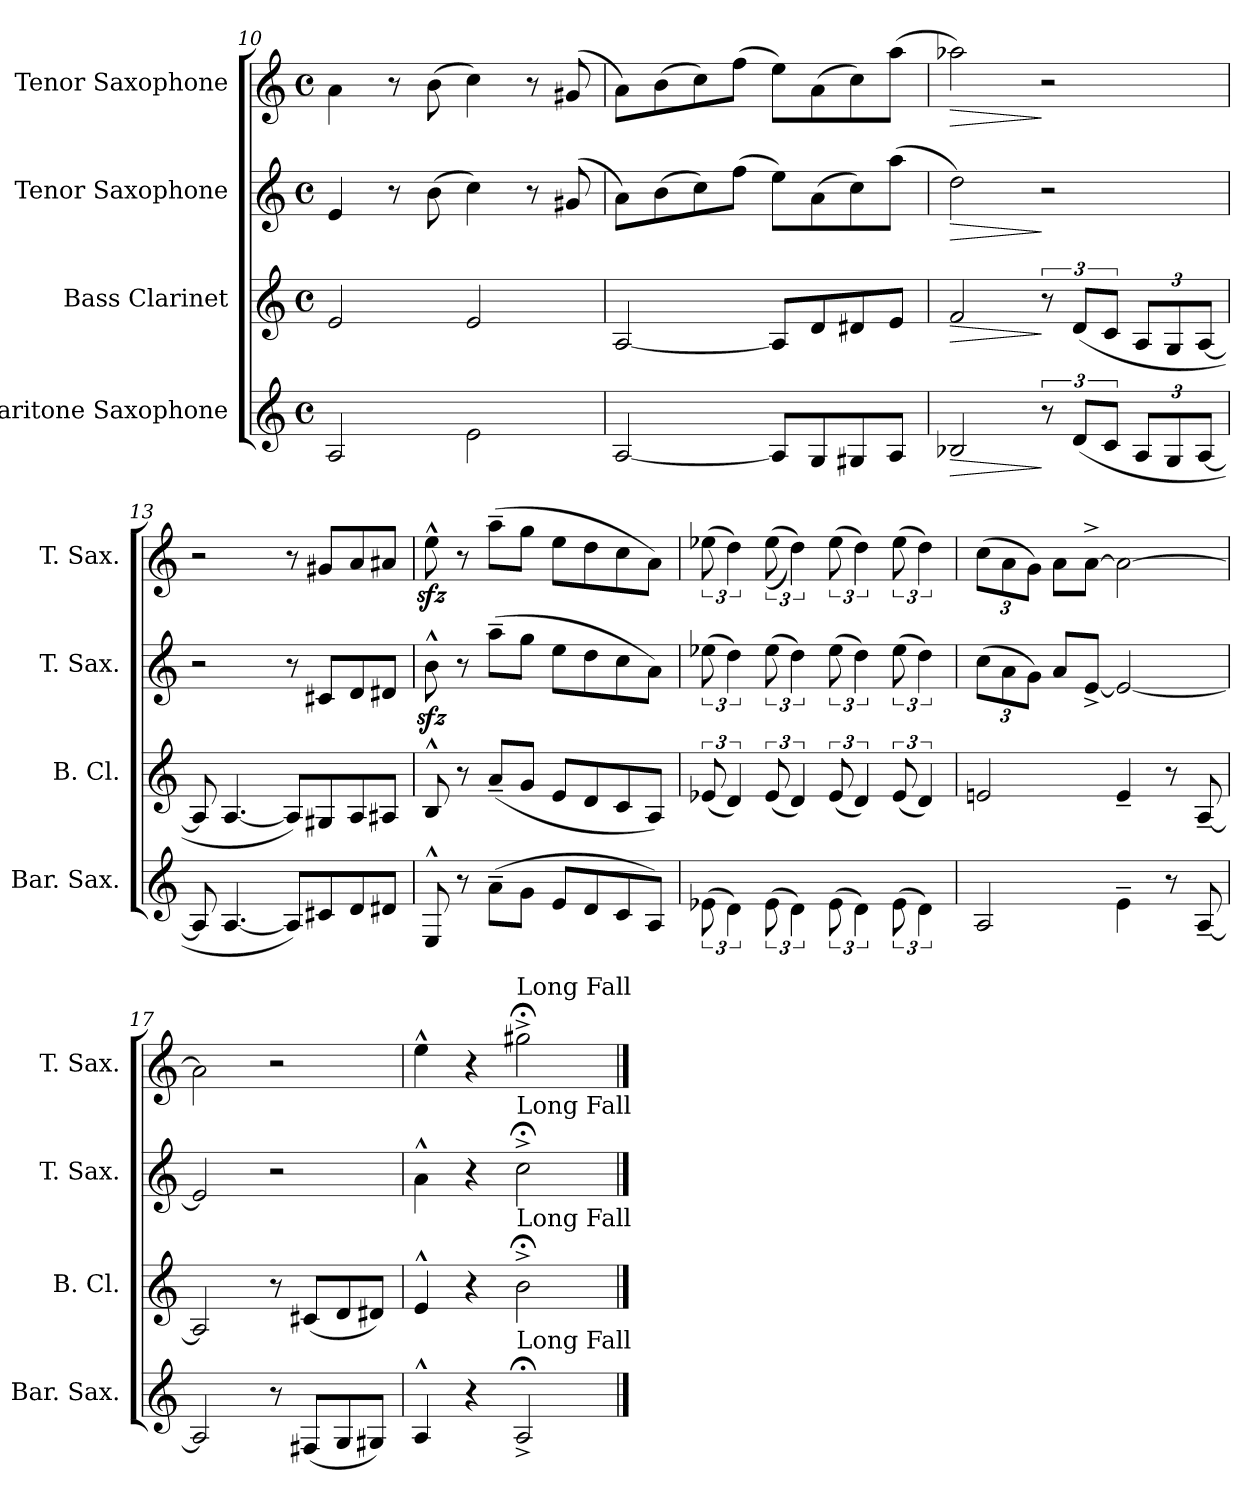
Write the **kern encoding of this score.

**kern	**dynam	**kern	**dynam	**kern	**dynam	**kern	**dynam
*part4	*part4	*part3	*part3	*part2	*part2	*part1	*part1
*staff4	*staff4	*staff3	*staff3	*staff2	*staff2	*staff1	*staff1
*I"Baritone Saxophone	*	*I"Bass Clarinet	*	*I"Tenor Saxophone	*	*I"Tenor Saxophone	*
*I'Bar. Sax.	*	*I'B. Cl.	*	*I'T. Sax.	*	*I'T. Sax.	*
*clefG2	*	*clefG2	*	*clefG2	*	*clefG2	*
*ITrd12c21	*	*ITrd8c14	*	*ITrd8c14	*	*ITrd8c14	*
*k[]	*	*k[]	*	*k[]	*	*k[]	*
*M4/4	*	*M4/4	*	*M4/4	*	*M4/4	*
*met(c)	*	*met(c)	*	*met(c)	*	*met(c)	*
=10	=10	=10	=10	=10	=10	=10	=10
2AA/	.	2E/	.	4E/	.	4A\	.
.	.	.	.	8r	.	8r	.
.	.	.	.	(8B\	.	(8B\	.
2E\	.	2E/	.	4c\)	.	4c\)	.
.	.	.	.	8r	.	8r	.
.	.	.	.	(8G#X/	.	(8G#X/	.
!!LO:PB:g=z
=11	=11	=11	=11	=11	=11	=11	=11
[2AA/	.	[2AA/	.	8A\L)	.	8A\L)	.
.	.	.	.	(8B\	.	(8B\	.
.	.	.	.	8c\)	.	8c\)	.
.	.	.	.	(8f\J	.	(8f\J	.
8AA/L]	.	8AA/L]	.	8e\L)	.	8e\L)	.
8GG/	.	8D/	.	(8A\	.	(8A\	.
8GG#X/	.	8D#X/	.	8c\)	.	8c\)	.
8AA/J	.	8E/J	.	(8a\J	.	(8a\J	.
=12	=12	=12	=12	=12	=12	=12	=12
!	!LO:HP:b	!	!LO:HP:b	!	!LO:HP:b	!	!LO:HP:b
2BB-X/	>	2F/	>	2d\)	>	2a-X\)	>
12r	]	12r	]	2r	]	2r	]
(12D/L	.	(12D/L	.	.	.	.	.
12C/J	.	12C/J	.	.	.	.	.
*Xbrackettup	*	*Xbrackettup	*	*	*	*	*
12AA/L	.	12AA/L	.	.	.	.	.
12GG/	.	12GG/	.	.	.	.	.
[12AA/J	.	[12AA/J	.	.	.	.	.
=13	=13	=13	=13	=13	=13	=13	=13
8AA/]	.	8AA/]	.	2r	.	2r	.
[4.AA/	.	[4.AA/	.	.	.	.	.
8AA/L])	.	8AA/L])	.	8r	.	8r	.
8C#X/	.	8GG#X/	.	8C#X/L	.	8G#X/L	.
8D/	.	8AA/	.	8D/	.	8A/	.
8D#X/J	.	8AA#X/J	.	8D#X/J	.	8A#X/J	.
=14	=14	=14	=14	=14	=14	=14	=14
8EE^^/	.	8BB^^/	.	8Bzz<^^\	.	8ezz<^^\	.
!	!LO:DY:a	!	!	!	!	!	!
!	!LO:DY:n=1:b	!	!	!	!	!	!
8r	sfz sfz	8r	.	8r	.	8r	.
(8A~\L	.	(8A~/L	.	(8a~\L	.	(8a~\L	.
8G\J	.	8G/J	.	8g\J	.	8g\J	.
8E/L	.	8E/L	.	8e\L	.	8e\L	.
8D/	.	8D/	.	8d\	.	8d\	.
8C/	.	8C/	.	8c\	.	8c\	.
8AA/J)	.	8AA/J)	.	8A\J)	.	8A\J)	.
!!LO:LB:g=z
=15	=15	=15	=15	=15	=15	=15	=15
*brackettup	*	*brackettup	*	*	*	*	*
(12E-X\	.	(12E-X/	.	(12e-X\	.	(12e-X\	.
6D\)	.	6D/)	.	6d\)	.	6d\)	.
(12E-\	.	(12E-/	.	(12e-\	.	((12e-\	.
6D\)	.	6D/)	.	6d\)	.	6d\))	.
(12E-\	.	(12E-/	.	(12e-\	.	(12e-\	.
6D\)	.	6D/)	.	6d\)	.	6d\)	.
(12E-\	.	(12E-/	.	(12e-\	.	(12e-\	.
6D\)	.	6D/)	.	6d\)	.	6d\)	.
=16	=16	=16	=16	=16	=16	=16	=16
*	*	*	*	*Xbrackettup	*	*Xbrackettup	*
2AA/	.	2En/	.	(12c\L	.	(12c\L	.
.	.	.	.	12A\	.	12A\	.
.	.	.	.	12G\J)	.	12G\J)	.
.	.	.	.	8A/L	.	8A\L	.
.	.	.	.	[8E^/J	.	[8A^\J	.
4E~\	.	4E~/	.	2E/_	.	2A\_	.
8r	.	8r	.	.	.	.	.
[8AA~/	.	[8AA~/	.	.	.	.	.
=17	=17	=17	=17	=17	=17	=17	=17
2AA/]	.	2AA/]	.	2E/]	.	2A\]	.
8r	.	8r	.	2r	.	2r	.
(8FF#X/L	.	(8C#X/L	.	.	.	.	.
8GG/	.	8D/	.	.	.	.	.
8GG#X/J)	.	8D#X/J)	.	.	.	.	.
=18	=18	=18	=18	=18	=18	=18	=18
4AA^^/	.	4E^^/	.	4A^^\	.	4e^^\	.
4r	.	4r	.	4r	.	4r	.
!	!	!	!	!	!	!LO:TX:a:t=Long Fall	!
!	!	!	!	!LO:TX:a:t=Long Fall	!	!	!
!	!	!LO:TX:a:t=Long Fall	!	!	!	!	!
!LO:TX:a:t=Long Fall	!	!	!	!	!	!	!
2AA;<^/	.	2B;<^\	.	2c;<^\	.	2g#X;<^\	.
==	==	==	==	==	==	==	==
*-	*-	*-	*-	*-	*-	*-	*-
